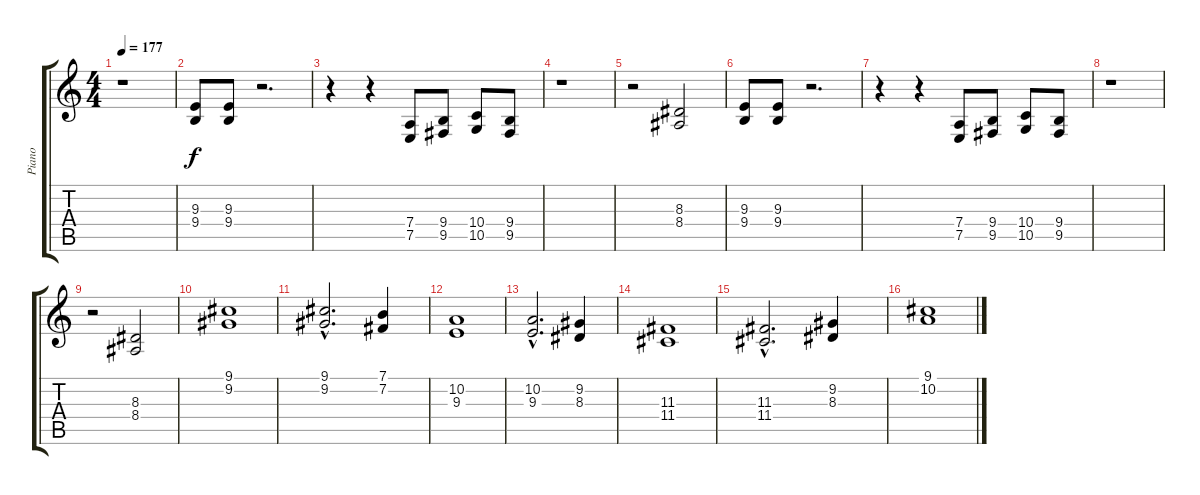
\track ("Piano" "Piano") {instrument brightacousticpiano}
\staff {score tabs}
\tuning (E4 B3 G3 D3 A2 E2) {hide}
\ts (4 4)
\tempo 177
\clef g2
\ks c
r.1{dy f} |
(9.3 9.4).8 (9.3 9.4).8 r.2{d} |
r.4 r.4 (7.4 7.5).8 (9.4 9.5).8 (10.4 10.5).8 (9.4 9.5).8 |
r.1 |
r.2 (8.3 8.4).2 |
(9.3 9.4).8 (9.3 9.4).8 r.2{d} |
r.4 r.4 (7.4 7.5).8 (9.4 9.5).8 (10.4 10.5).8 (9.4 9.5).8 |
r.1 |
r.2 (8.3 8.4).2 |
(9.1 9.2).1 |
(9.1{hac} 9.2{hac}).2{d} (7.1 7.2).4 |
(10.2 9.3).1 |
(10.2{hac} 9.3{hac}).2{d} (9.2 8.3).4 |
(11.3 11.4).1 |
(11.3{hac} 11.4{hac}).2{d} (9.2 8.3).4 |
(9.1 10.2).1
